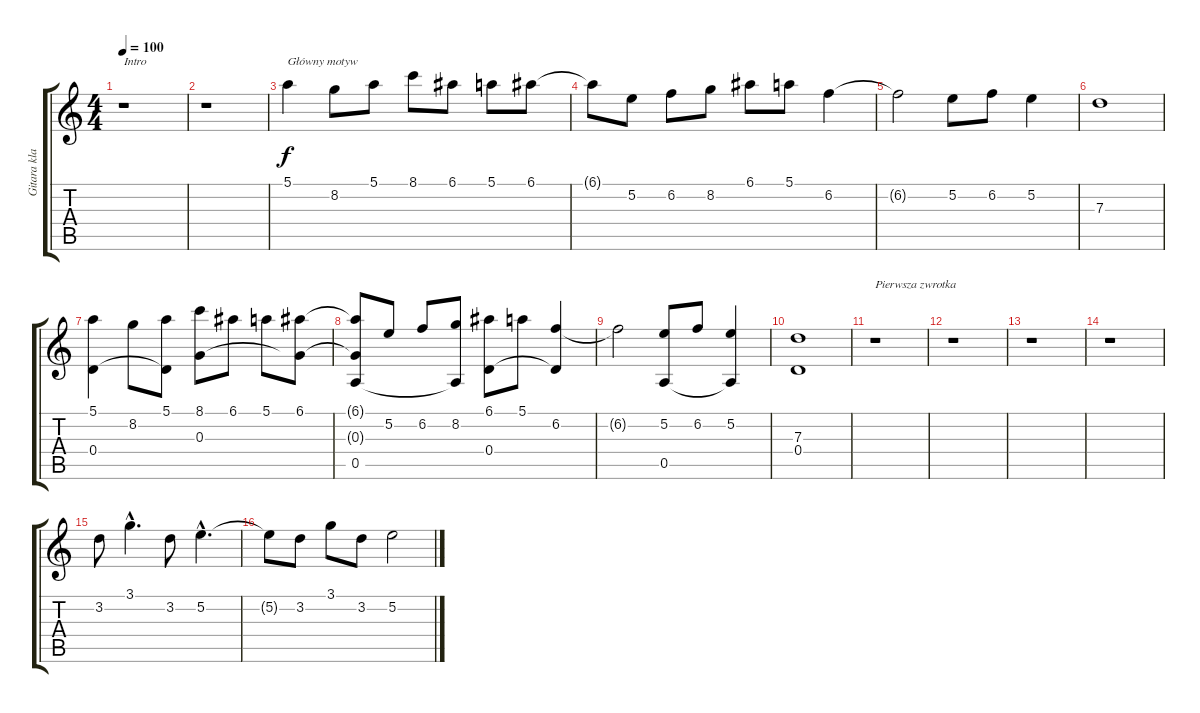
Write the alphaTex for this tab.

\track ("Gitara klasyczna - R. Żarowski" "Gitara kla") {instrument acousticguitarnylon}
\staff {score tabs}
\tuning (E4 B3 G3 D3 A2 E2) {hide}
\ts (4 4)
\tempo 100
\clef g2
\ks c
r.1{txt "Intro" dy f instrument acousticguitarnylon} |
r.1 |
5.1.4{txt "Główny motyw"} 8.2.8 5.1.8 8.1.8 6.1.8 5.1.8 6.1.8 |
6.1{t}.8 5.2.8 6.2.8 8.2.8 6.1.8 5.1.8 6.2.4 |
6.2{t}.2 5.2.8 6.2.8 5.2.4 |
7.3.1 |
(5.1 0.4).4 8.2.8 (5.1 0.4{t}).8 (8.1 0.3).8 6.1.8 5.1.8 (6.1 0.3{t}).8 |
(6.1{t} 0.3{t} 0.5).8 5.2.8 6.2.8 (8.2 0.5{t}).8 (6.1 0.4).8 5.1.8 (6.2 0.4{t}).4 |
6.2{t}.2 (5.2 0.5).8 6.2.8 (5.2 0.5{t}).4 |
(7.3 0.4).1 |
r.1{txt "Pierwsza zwrotka"} |
r.1 |
r.1 |
r.1 |
3.2.8 3.1{hac}.4{d} 3.2.8 5.2{hac}.4{d} |
5.2{t}.8 3.2.8 3.1.8 3.2.8 5.2.2
